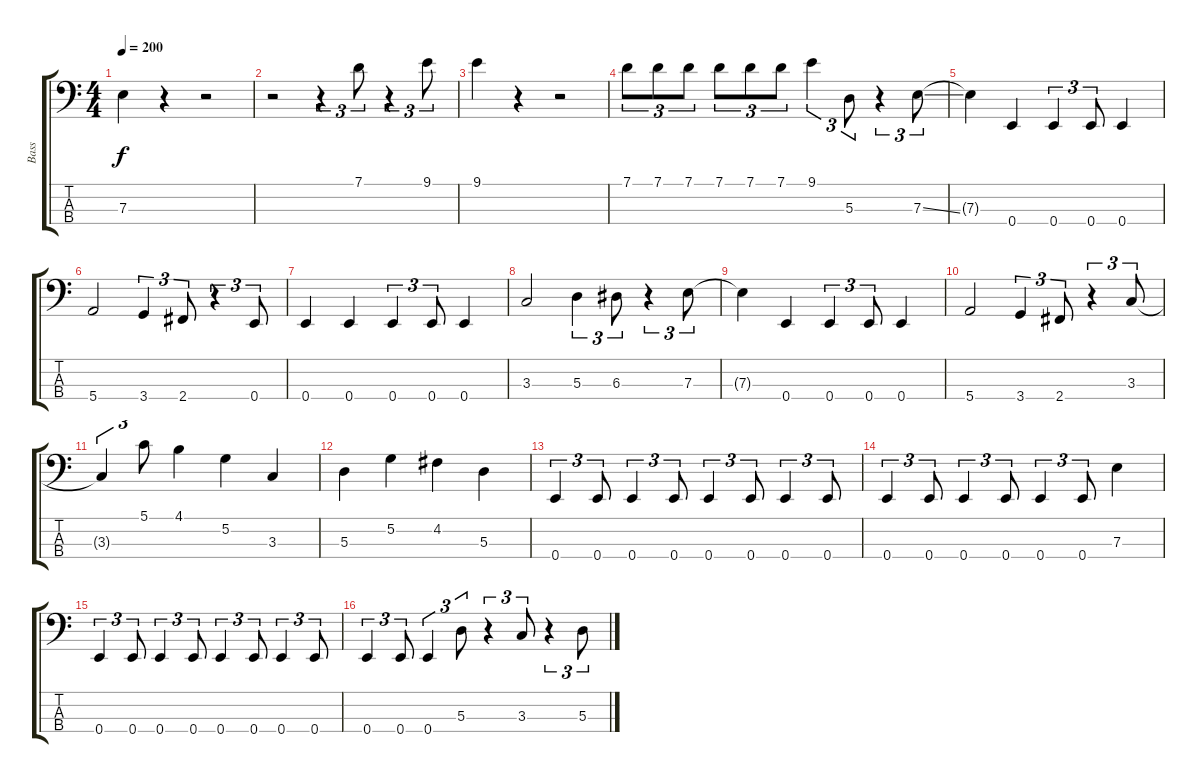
\track ("Bass" "Bass") {instrument electricbasspick}
\staff {score tabs}
\tuning (G2 D2 A1 E1) {hide}
\ts (4 4)
\tempo 200
\clef f4
\ks c
7.3{t}.4{dy f} r.4 r.2 |
r.2 r.4{tu (3 2)} 7.1.8{tu (3 2)} r.4{tu (3 2)} 9.1.8{tu (3 2)} |
9.1.4 r.4 r.2 |
7.1.8{tu (3 2)} 7.1.8{tu (3 2)} 7.1.8{tu (3 2)} 7.1.8{tu (3 2)} 7.1.8{tu (3 2)} 7.1.8{tu (3 2)} 9.1.4{tu (3 2)} 5.3.8{tu (3 2)} r.4{tu (3 2)} 7.3{ss}.8{tu (3 2)} |
7.3{t}.4 0.4.4 0.4.4{tu (3 2)} 0.4.8{tu (3 2)} 0.4.4 |
5.4.2 3.4.4{tu (3 2)} 2.4.8{tu (3 2)} r.4{tu (3 2)} 0.4.8{tu (3 2)} |
0.4.4 0.4.4 0.4.4{tu (3 2)} 0.4.8{tu (3 2)} 0.4.4 |
3.3.2 5.3.4{tu (3 2)} 6.3.8{tu (3 2)} r.4{tu (3 2)} 7.3.8{tu (3 2)} |
7.3{t}.4 0.4.4 0.4.4{tu (3 2)} 0.4.8{tu (3 2)} 0.4.4 |
5.4.2 3.4.4{tu (3 2)} 2.4.8{tu (3 2)} r.4{tu (3 2)} 3.3.8{tu (3 2)} |
3.3{t}.4{tu (3 2)} 5.1.8{tu (3 2)} 4.1.4 5.2.4 3.3.4 |
5.3.4 5.2.4 4.2.4 5.3.4 |
0.4.4{tu (3 2)} 0.4.8{tu (3 2)} 0.4.4{tu (3 2)} 0.4.8{tu (3 2)} 0.4.4{tu (3 2)} 0.4.8{tu (3 2)} 0.4.4{tu (3 2)} 0.4.8{tu (3 2)} |
0.4.4{tu (3 2)} 0.4.8{tu (3 2)} 0.4.4{tu (3 2)} 0.4.8{tu (3 2)} 0.4.4{tu (3 2)} 0.4.8{tu (3 2)} 7.3.4 |
0.4.4{tu (3 2)} 0.4.8{tu (3 2)} 0.4.4{tu (3 2)} 0.4.8{tu (3 2)} 0.4.4{tu (3 2)} 0.4.8{tu (3 2)} 0.4.4{tu (3 2)} 0.4.8{tu (3 2)} |
0.4.4{tu (3 2)} 0.4.8{tu (3 2)} 0.4.4{tu (3 2)} 5.3.8{tu (3 2)} r.4{tu (3 2)} 3.3.8{tu (3 2)} r.4{tu (3 2)} 5.3.8{tu (3 2)}
